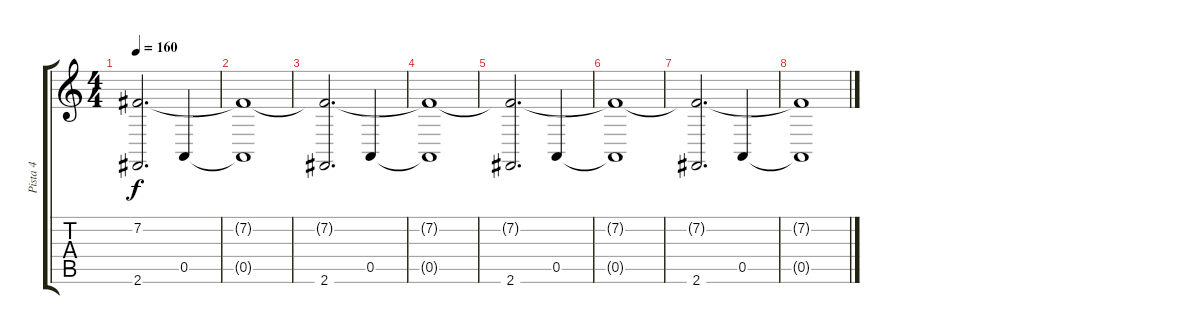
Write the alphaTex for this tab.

\track ("Pista 4" "Pista 4") {instrument pad2warm}
\staff {score tabs}
\tuning (E4 B3 G3 D3 A2 E2) {hide}
\ts (4 4)
\tempo 160
\clef g2
\ks c
(7.2{t} 2.6).2{d dy f} 0.5.4 |
(7.2{t} 0.5{t}).1 |
(7.2{t} 2.6).2{d} 0.5.4 |
(7.2{t} 0.5{t}).1 |
(7.2{t} 2.6).2{d} 0.5.4 |
(7.2{t} 0.5{t}).1 |
(7.2{t} 2.6).2{d} 0.5.4 |
(7.2{t} 0.5{t}).1
